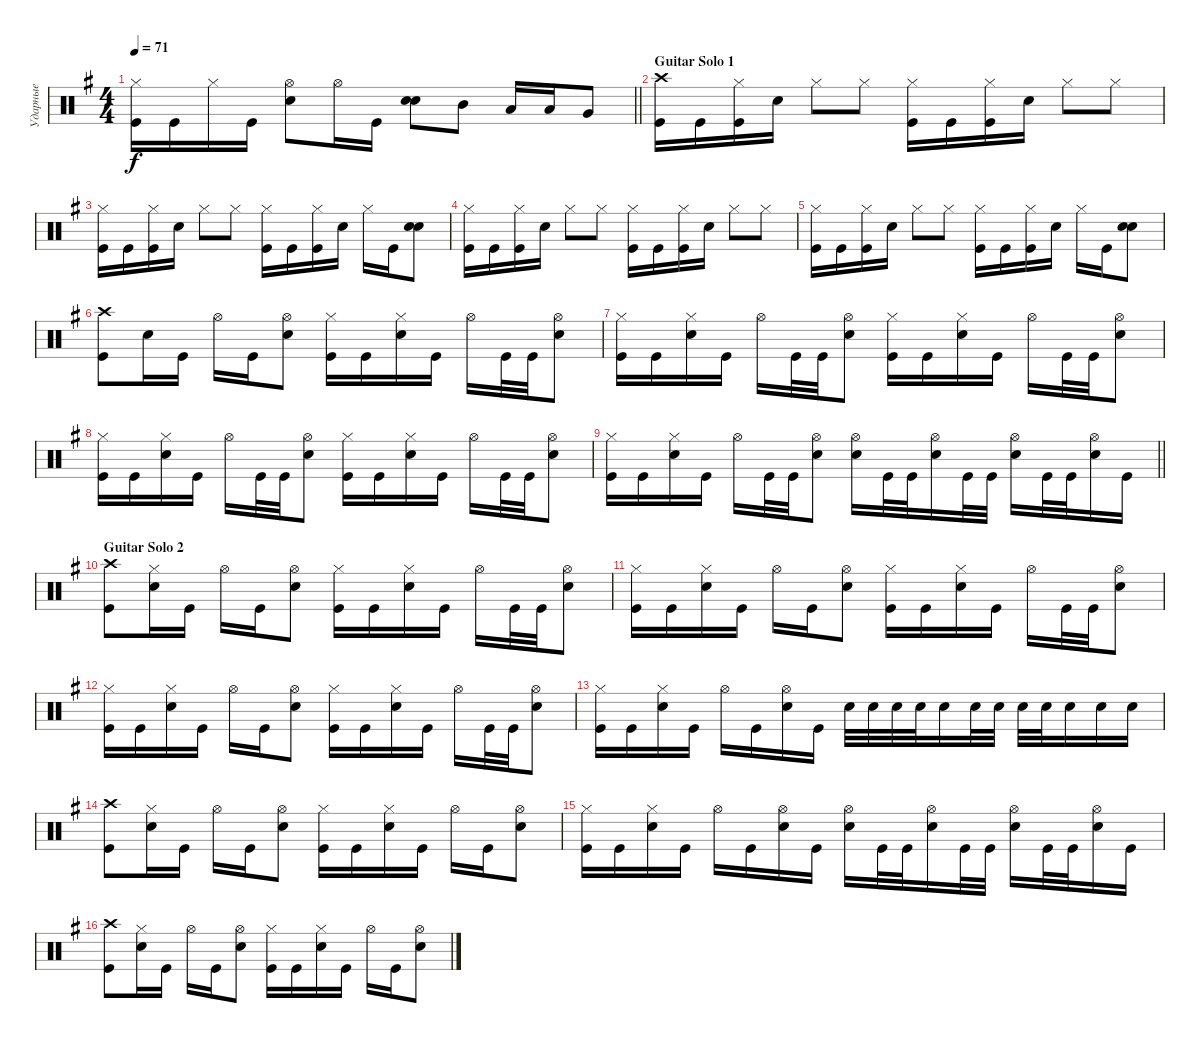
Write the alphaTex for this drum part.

\track ("Ударные" "Ударные") {instrument percussion}
\staff {score}
\articulation defaults
\ts (4 4)
\tempo 71
\clef neutral
\barLineRight lightlight
\ks eminor
("Kick (hit)" "Hi-Hat (closed)").16{dy f} "Kick (hit)".16 "Hi-Hat (closed)".16 "Kick (hit)".16 ("Snare (hit) 2" "Hi-Hat (open)").8 "Hi-Hat (open)".16 "Kick (hit)".16 ("Snare (hit) 2" "Snare (hit) 2").8{bd 240} "Mid Tom (hit)".8 "Low Tom (hit)".16 "Low Tom (hit)".16 "Very Low Tom (hit)".8 |
\section ("" "Guitar Solo 1")
("Kick (hit)" "Crash high (hit)").16 "Kick (hit)".16 ("Kick (hit)" "Hi-Hat (closed)").16 "Snare (hit) 2".16 "Hi-Hat (closed)".8 "Hi-Hat (closed)".8 ("Kick (hit)" "Hi-Hat (closed)").16 "Kick (hit)".16 ("Kick (hit)" "Hi-Hat (closed)").16 "Snare (hit) 2".16 "Hi-Hat (closed)".8 "Hi-Hat (closed)".8 |
("Kick (hit)" "Hi-Hat (closed)").16 "Kick (hit)".16 ("Kick (hit)" "Hi-Hat (closed)").16 "Snare (hit) 2".16 "Hi-Hat (closed)".8 "Hi-Hat (closed)".8 ("Kick (hit)" "Hi-Hat (closed)").16 "Kick (hit)".16 ("Kick (hit)" "Hi-Hat (closed)").16 "Snare (hit) 2".16 "Hi-Hat (closed)".16 "Kick (hit)".16 ("Snare (hit) 2" "Snare (hit) 2").8{bd 240} |
("Kick (hit)" "Hi-Hat (closed)").16 "Kick (hit)".16 ("Kick (hit)" "Hi-Hat (closed)").16 "Snare (hit) 2".16 "Hi-Hat (closed)".8 "Hi-Hat (closed)".8 ("Kick (hit)" "Hi-Hat (closed)").16 "Kick (hit)".16 ("Kick (hit)" "Hi-Hat (closed)").16 "Snare (hit) 2".16 "Hi-Hat (closed)".8 "Hi-Hat (closed)".8 |
("Kick (hit)" "Hi-Hat (closed)").16 "Kick (hit)".16 ("Kick (hit)" "Hi-Hat (closed)").16 "Snare (hit) 2".16 "Hi-Hat (closed)".8 "Hi-Hat (closed)".8 ("Kick (hit)" "Hi-Hat (closed)").16 "Kick (hit)".16 ("Kick (hit)" "Hi-Hat (closed)").16 "Snare (hit) 2".16 "Hi-Hat (closed)".16 "Kick (hit)".16 ("Snare (hit) 2" "Snare (hit) 2").8{bd 240} |
("Kick (hit)" "Crash high (hit)").8 "Snare (hit) 2".16 "Kick (hit)".16 "Hi-Hat (open)".16 "Kick (hit)".16 ("Snare (hit) 2" "Hi-Hat (open)").8 ("Kick (hit)" "Hi-Hat (closed)").16 "Kick (hit)".16 ("Snare (hit) 2" "Hi-Hat (closed)").16 "Kick (hit)".16 "Hi-Hat (open)".16 "Kick (hit)".32 "Kick (hit)".32 ("Snare (hit) 2" "Hi-Hat (open)").8 |
("Kick (hit)" "Hi-Hat (closed)").16 "Kick (hit)".16 ("Snare (hit) 2" "Hi-Hat (closed)").16 "Kick (hit)".16 "Hi-Hat (open)".16 "Kick (hit)".32 "Kick (hit)".32 ("Snare (hit) 2" "Hi-Hat (open)").8 ("Kick (hit)" "Hi-Hat (closed)").16 "Kick (hit)".16 ("Snare (hit) 2" "Hi-Hat (closed)").16 "Kick (hit)".16 "Hi-Hat (open)".16 "Kick (hit)".32 "Kick (hit)".32 ("Snare (hit) 2" "Hi-Hat (open)").8 |
("Kick (hit)" "Hi-Hat (closed)").16 "Kick (hit)".16 ("Snare (hit) 2" "Hi-Hat (closed)").16 "Kick (hit)".16 "Hi-Hat (open)".16 "Kick (hit)".32 "Kick (hit)".32 ("Snare (hit) 2" "Hi-Hat (open)").8 ("Kick (hit)" "Hi-Hat (closed)").16 "Kick (hit)".16 ("Snare (hit) 2" "Hi-Hat (closed)").16 "Kick (hit)".16 "Hi-Hat (open)".16 "Kick (hit)".32 "Kick (hit)".32 ("Snare (hit) 2" "Hi-Hat (open)").8 |
\barLineRight lightlight
("Kick (hit)" "Hi-Hat (closed)").16 "Kick (hit)".16 ("Snare (hit) 2" "Hi-Hat (closed)").16 "Kick (hit)".16 "Hi-Hat (open)".16 "Kick (hit)".32 "Kick (hit)".32 ("Snare (hit) 2" "Hi-Hat (open)").8 ("Snare (hit) 2" "Hi-Hat (open)").16 "Kick (hit)".32 "Kick (hit)".32 ("Snare (hit) 2" "Hi-Hat (open)").16 "Kick (hit)".32 "Kick (hit)".32 ("Snare (hit) 2" "Hi-Hat (open)").16 "Kick (hit)".32 "Kick (hit)".32 ("Snare (hit) 2" "Hi-Hat (open)").16 "Kick (hit)".16 |
\section ("" "Guitar Solo 2")
("Kick (hit)" "Crash high (hit)").8 ("Snare (hit) 2" "Hi-Hat (closed)").16 "Kick (hit)".16 "Hi-Hat (open)".16 "Kick (hit)".16 ("Snare (hit) 2" "Hi-Hat (open)").8 ("Kick (hit)" "Hi-Hat (closed)").16 "Kick (hit)".16 ("Snare (hit) 2" "Hi-Hat (closed)").16 "Kick (hit)".16 "Hi-Hat (open)".16 "Kick (hit)".32 "Kick (hit)".32 ("Snare (hit) 2" "Hi-Hat (open)").8 |
("Kick (hit)" "Hi-Hat (closed)").16 "Kick (hit)".16 ("Snare (hit) 2" "Hi-Hat (closed)").16 "Kick (hit)".16 "Hi-Hat (open)".16 "Kick (hit)".16 ("Snare (hit) 2" "Hi-Hat (open)").8 ("Kick (hit)" "Hi-Hat (closed)").16 "Kick (hit)".16 ("Snare (hit) 2" "Hi-Hat (closed)").16 "Kick (hit)".16 "Hi-Hat (open)".16 "Kick (hit)".32 "Kick (hit)".32 ("Snare (hit) 2" "Hi-Hat (open)").8 |
("Kick (hit)" "Hi-Hat (closed)").16 "Kick (hit)".16 ("Snare (hit) 2" "Hi-Hat (closed)").16 "Kick (hit)".16 "Hi-Hat (open)".16 "Kick (hit)".16 ("Snare (hit) 2" "Hi-Hat (open)").8 ("Kick (hit)" "Hi-Hat (closed)").16 "Kick (hit)".16 ("Snare (hit) 2" "Hi-Hat (closed)").16 "Kick (hit)".16 "Hi-Hat (open)".16 "Kick (hit)".32 "Kick (hit)".32 ("Snare (hit) 2" "Hi-Hat (open)").8 |
("Kick (hit)" "Hi-Hat (closed)").16 "Kick (hit)".16 ("Snare (hit) 2" "Hi-Hat (closed)").16 "Kick (hit)".16 "Hi-Hat (open)".16 "Kick (hit)".16 ("Snare (hit) 2" "Hi-Hat (open)").16 "Kick (hit)".16 "Snare (hit) 2".32 "Snare (hit) 2".32 "Snare (hit) 2".32 "Snare (hit) 2".32 "Snare (hit) 2".16 "Snare (hit) 2".32 "Snare (hit) 2".32 "Snare (hit) 2".32 "Snare (hit) 2".32 "Snare (hit) 2".16 "Snare (hit) 2".16 "Snare (hit) 2".16 |
("Kick (hit)" "Crash high (hit)").8 ("Snare (hit) 2" "Hi-Hat (closed)").16 "Kick (hit)".16 "Hi-Hat (open)".16 "Kick (hit)".16 ("Snare (hit) 2" "Hi-Hat (open)").8 ("Kick (hit)" "Hi-Hat (closed)").16 "Kick (hit)".16 ("Snare (hit) 2" "Hi-Hat (closed)").16 "Kick (hit)".16 "Hi-Hat (open)".16 "Kick (hit)".16 ("Snare (hit) 2" "Hi-Hat (open)").8 |
("Kick (hit)" "Hi-Hat (closed)").16 "Kick (hit)".16 ("Snare (hit) 2" "Hi-Hat (closed)").16 "Kick (hit)".16 "Hi-Hat (open)".16 "Kick (hit)".16 ("Snare (hit) 2" "Hi-Hat (open)").16 "Kick (hit)".16 ("Snare (hit) 2" "Hi-Hat (open)").16 "Kick (hit)".32 "Kick (hit)".32 ("Snare (hit) 2" "Hi-Hat (open)").16 "Kick (hit)".32 "Kick (hit)".32 ("Snare (hit) 2" "Hi-Hat (open)").16 "Kick (hit)".32 "Kick (hit)".32 ("Snare (hit) 2" "Hi-Hat (open)").16 "Kick (hit)".16 |
("Kick (hit)" "Crash high (hit)").8 ("Snare (hit) 2" "Hi-Hat (closed)").16 "Kick (hit)".16 "Hi-Hat (open)".16 "Kick (hit)".16 ("Snare (hit) 2" "Hi-Hat (open)").8 ("Kick (hit)" "Hi-Hat (closed)").16 "Kick (hit)".16 ("Snare (hit) 2" "Hi-Hat (closed)").16 "Kick (hit)".16 "Hi-Hat (open)".16 "Kick (hit)".16 ("Snare (hit) 2" "Hi-Hat (open)").8
